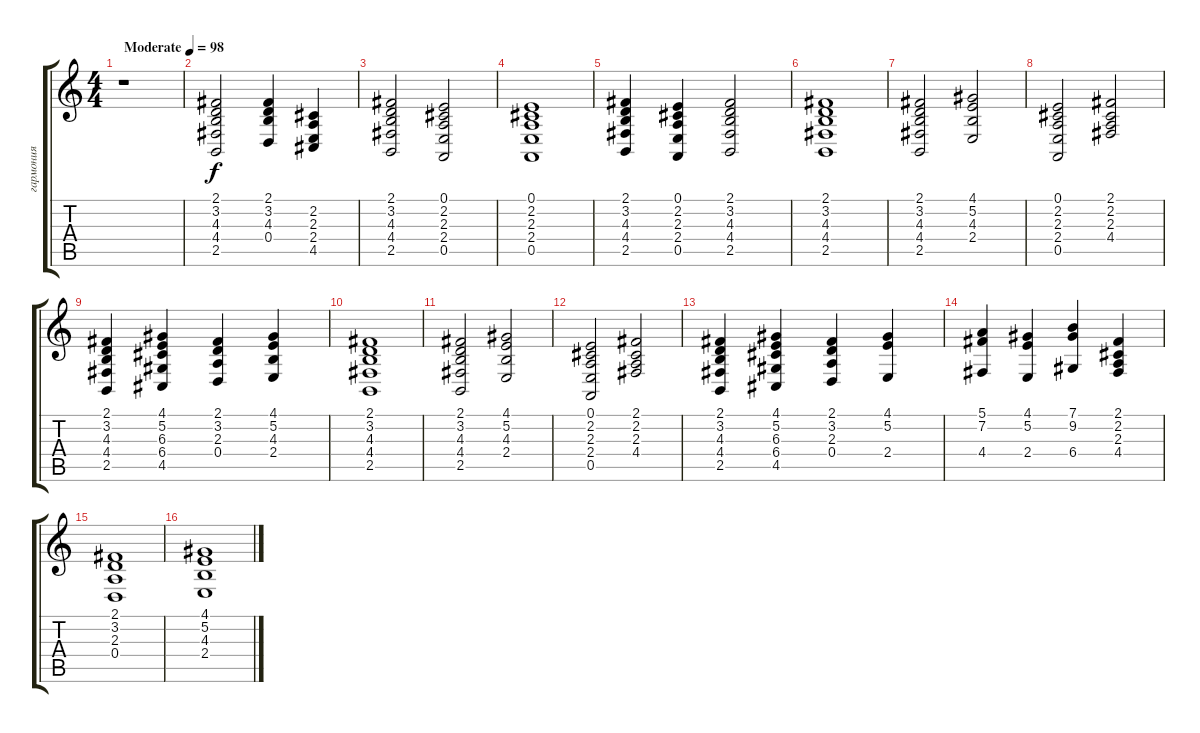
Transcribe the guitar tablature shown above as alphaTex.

\track ("гармония" "гармония") {instrument pad8sweep}
\staff {score tabs}
\tuning (E4 B3 G3 D3 A2 E2) {hide}
\ts (4 4)
\tempo (98 "Moderate")
\clef g2
\ks c
r.1{dy f instrument pad8sweep} |
(2.1 3.2 4.3 4.4 2.5).2 (2.1 3.2 4.3 0.4).4 (2.2 2.3 2.4 4.5).4 |
(2.1 3.2 4.3 4.4 2.5).2 (0.1 2.2 2.3 2.4 0.5).2 |
(0.1 2.2 2.3 2.4 0.5).1 |
(2.1 3.2 4.3 4.4 2.5).4 (0.1 2.2 2.3 2.4 0.5).4 (2.1 3.2 4.3 4.4 2.5).2 |
(2.1 3.2 4.3 4.4 2.5).1 |
(2.1 3.2 4.3 4.4 2.5).2 (4.1 5.2 4.3 2.4).2 |
(0.1 2.2 2.3 2.4 0.5).2 (2.1 2.2 2.3 4.4).2 |
(2.1 3.2 4.3 4.4 2.5).4 (4.1 5.2 6.3 6.4 4.5).4 (2.1 3.2 2.3 0.4).4 (4.1 5.2 4.3 2.4).4 |
(2.1 3.2 4.3 4.4 2.5).1 |
(2.1 3.2 4.3 4.4 2.5).2 (4.1 5.2 4.3 2.4).2 |
(0.1 2.2 2.3 2.4 0.5).2 (2.1 2.2 2.3 4.4).2 |
(2.1 3.2 4.3 4.4 2.5).4 (4.1 5.2 6.3 6.4 4.5).4 (2.1 3.2 2.3 0.4).4 (4.1 5.2 2.4).4 |
(5.1 7.2 4.4).4 (4.1 5.2 2.4).4 (7.1 9.2 6.4).4 (2.1 2.2 2.3 4.4).4 |
(2.1 3.2 2.3 0.4).1 |
(4.1 5.2 4.3 2.4).1
